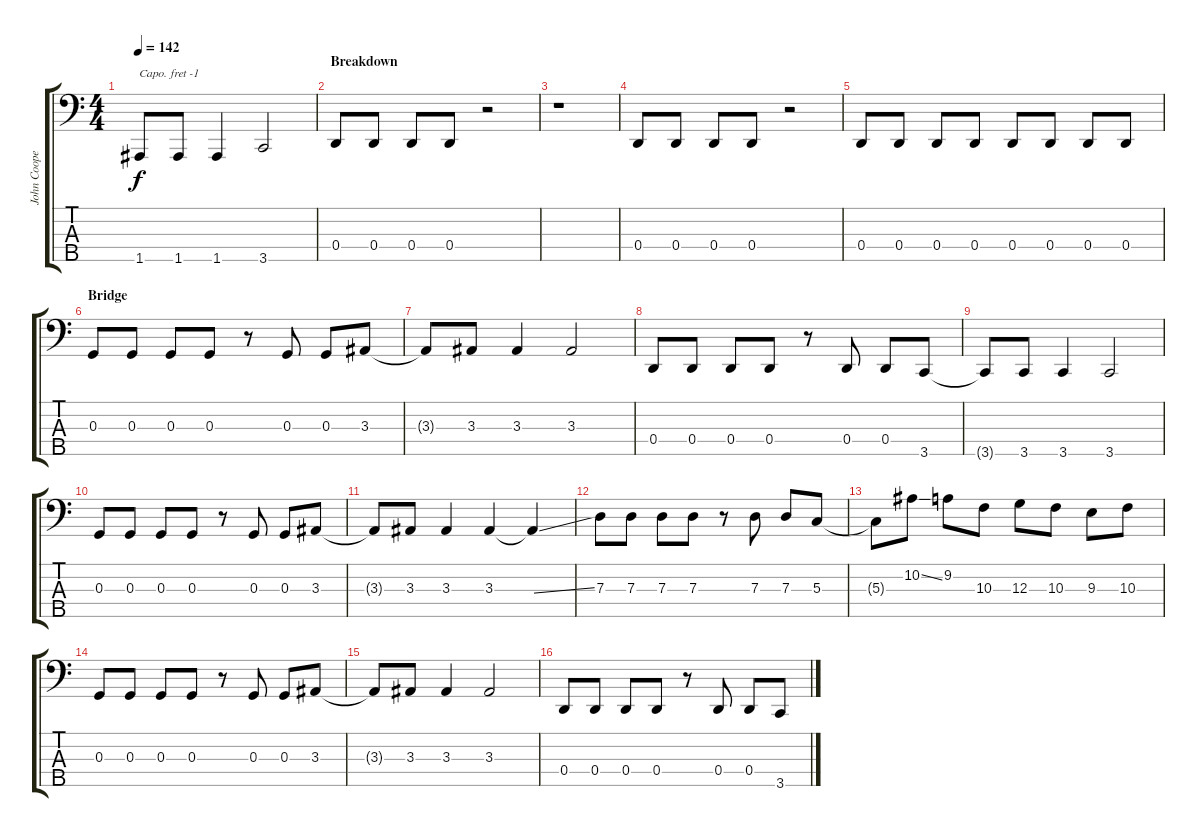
\track ("John Cooper (5-String)" "John Coope") {instrument electricbassfinger}
\staff {score tabs}
\capo -1
\tuning (Gb2 Db2 Ab1 Eb1 Bb0) {hide}
\ts (4 4)
\tempo 142
\clef f4
\ks c
1.5{t}.8{dy f} 1.5.8 1.5.4 3.5.2 |
\section ("" "Breakdown")
0.4.8 0.4.8 0.4.8 0.4.8 r.2 |
r.1 |
0.4.8 0.4.8 0.4.8 0.4.8 r.2 |
0.4.8 0.4.8 0.4.8 0.4.8 0.4.8 0.4.8 0.4.8 0.4.8 |
\section ("" "Bridge")
0.3.8 0.3.8 0.3.8 0.3.8 r.8 0.3.8 0.3.8 3.3.8 |
3.3{t}.8 3.3.8 3.3.4 3.3.2 |
0.4.8 0.4.8 0.4.8 0.4.8 r.8 0.4.8 0.4.8 3.5.8 |
3.5{t}.8 3.5.8 3.5.4 3.5.2 |
0.3.8 0.3.8 0.3.8 0.3.8 r.8 0.3.8 0.3.8 3.3.8 |
3.3{t}.8 3.3.8 3.3.4 3.3.4 3.3{ss t}.4 |
7.3.8 7.3.8 7.3.8 7.3.8 r.8 7.3.8 7.3.8 5.3.8 |
5.3{t}.8 10.2{ss}.8 9.2.8 10.3.8 12.3.8 10.3.8 9.3.8 10.3.8 |
0.3.8 0.3.8 0.3.8 0.3.8 r.8 0.3.8 0.3.8 3.3.8 |
3.3{t}.8 3.3.8 3.3.4 3.3.2 |
0.4.8 0.4.8 0.4.8 0.4.8 r.8 0.4.8 0.4.8 3.5.8
